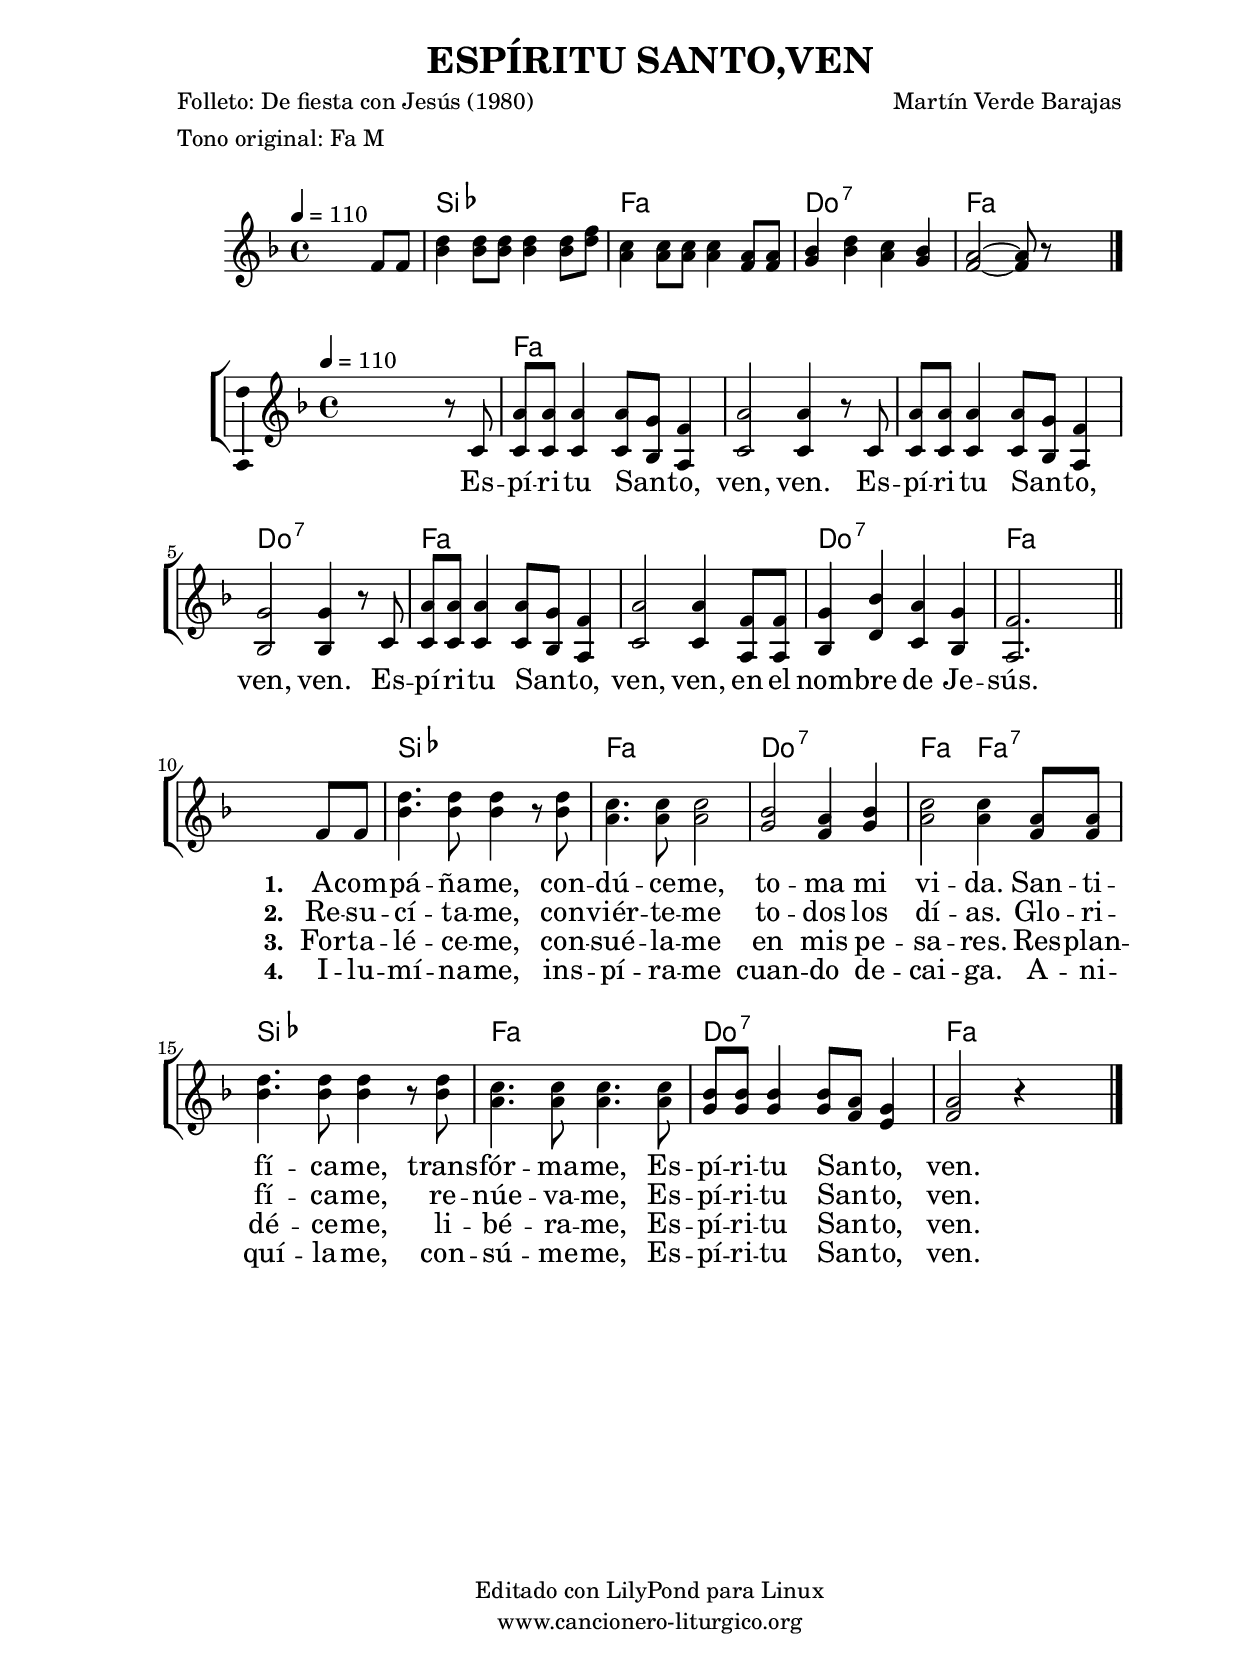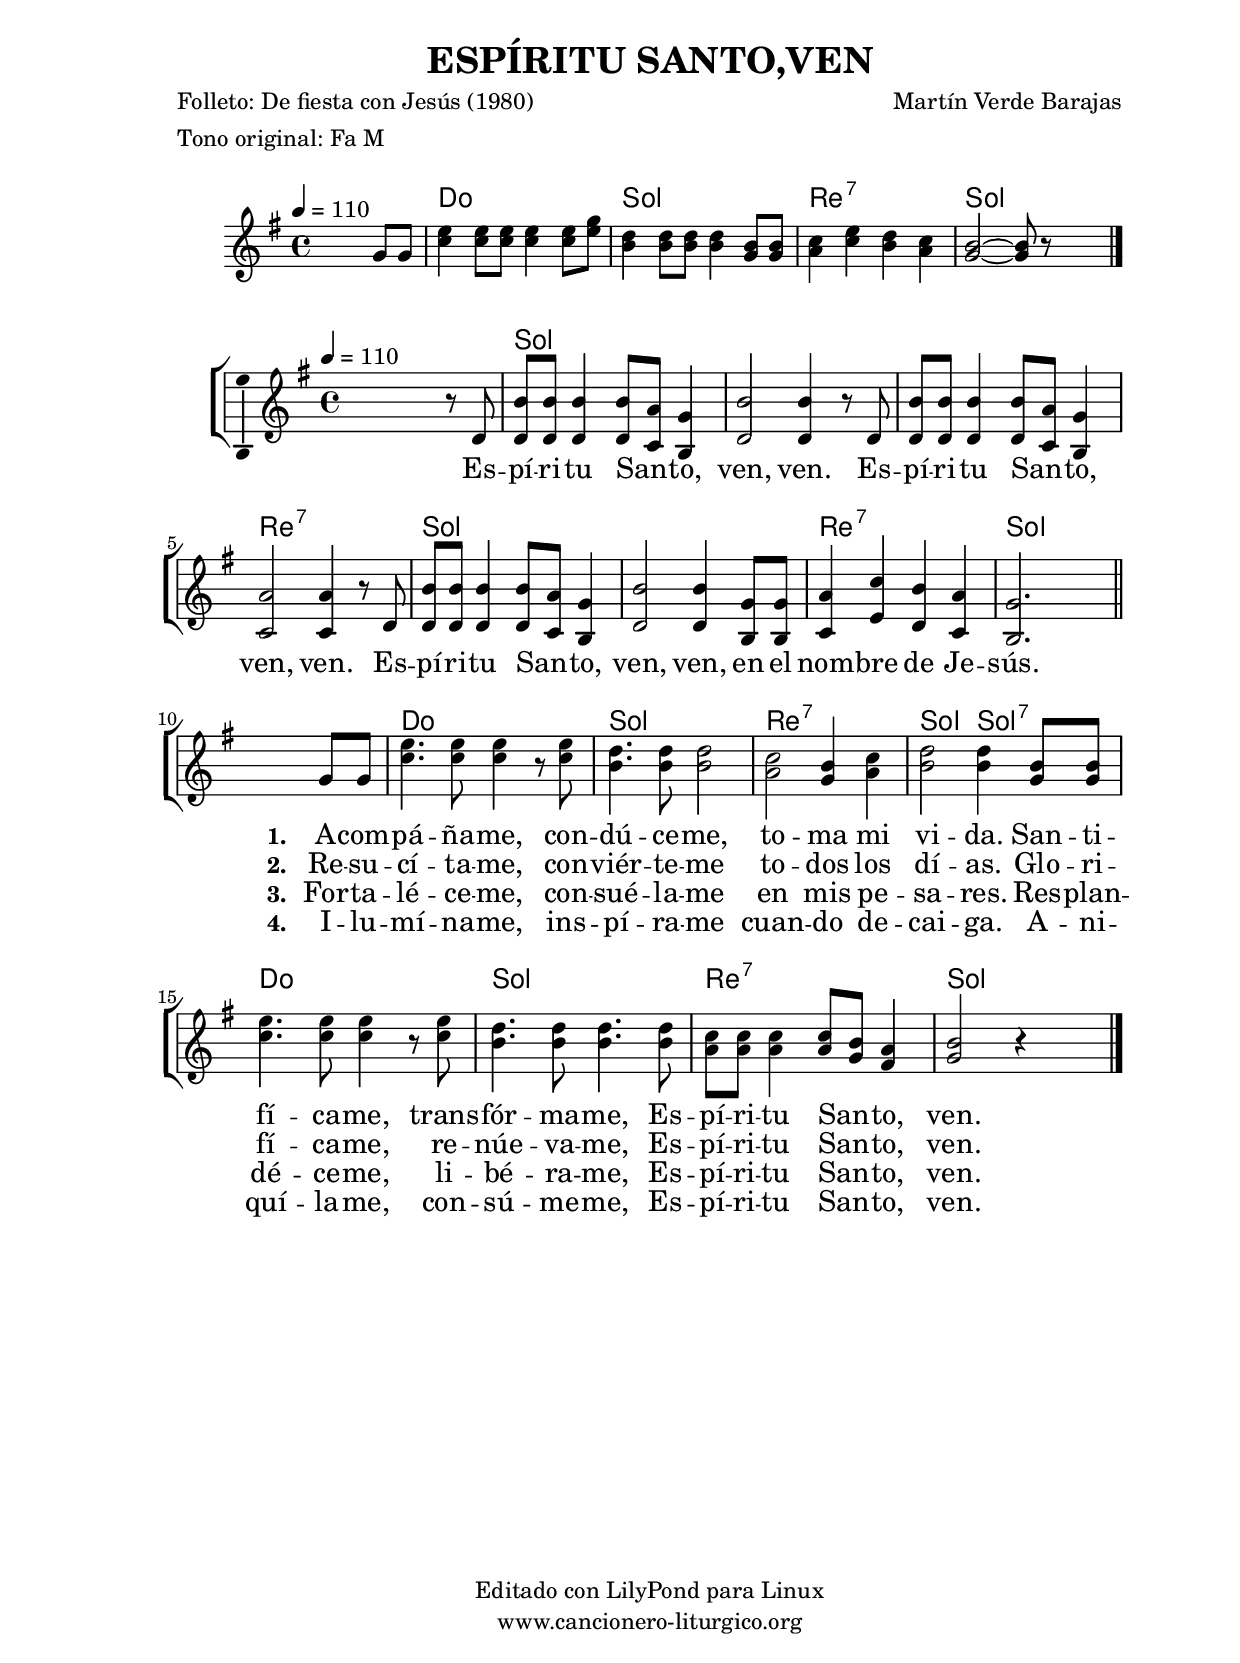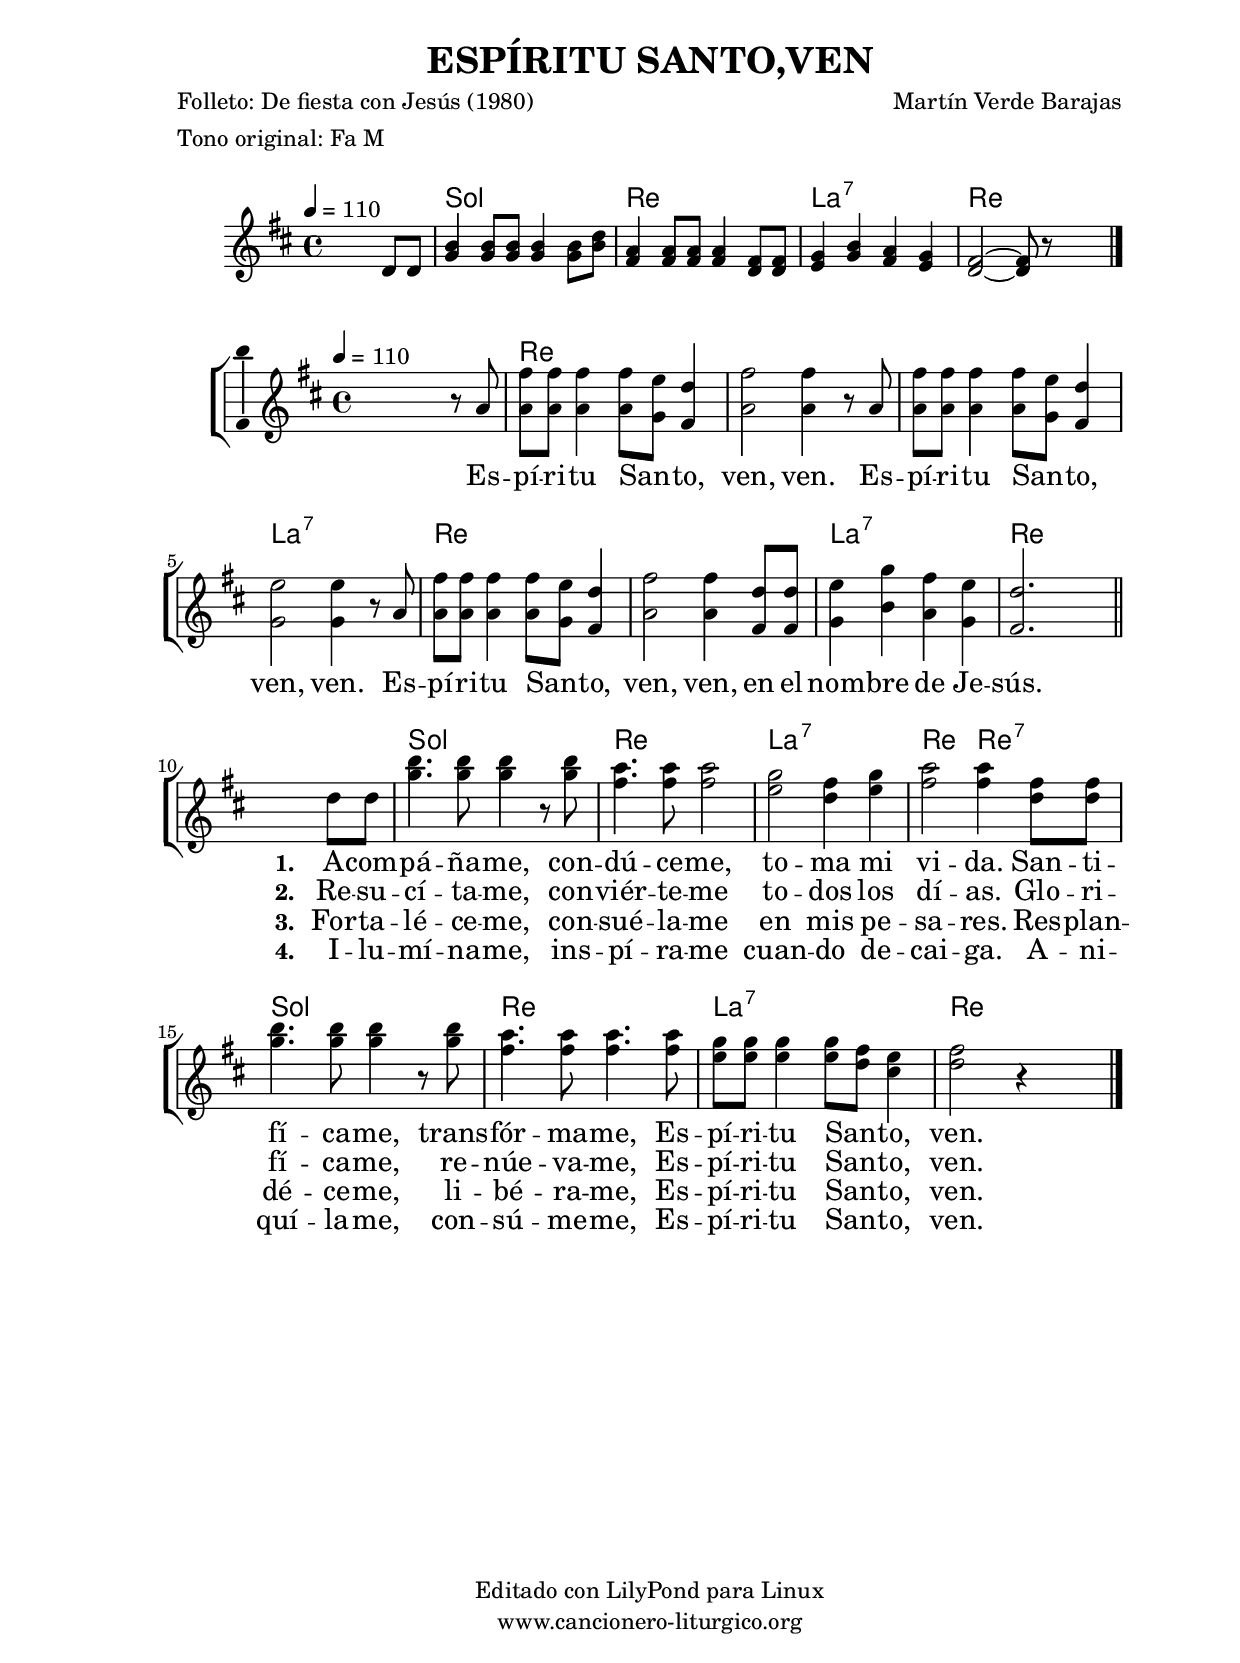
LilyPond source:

%
%para convertir .midi en .wav:
%timidity filename.midi -Ow -o finename.wav
%
%
%Para convertir de .wav a .mp3:
%lame -h -m j filename.wav
%
%
%para escuchar el midi:
%timidity nombrefichero.midi
%


%versión de lilypond para la que se ha escrito esta partitura:
\version "2.16.0"

	%Tamaño papel
	#(set-default-paper-size "a4")
	%Tamaño partitura
	#(set-global-staff-size 20)
	%No responde al pulsar sobre una nota
	#(ly:set-option 'point-and-click #f)

%parámetros del encabezamiento:
\header {
	title = "ESPÍRITU SANTO,VEN"
	subtitle = ""
	composer = "Martín Verde Barajas"
	poet = "Folleto: De fiesta con Jesús (1980)"
%%%	meter = "Canciones Carismáticas del mundo"
	meter = "Tono original: Fa M"
	arranger = ""
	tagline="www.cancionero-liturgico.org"
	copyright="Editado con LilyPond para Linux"
	}

	%las notas se teclearán en español:
%%%	\include "espanol.ly"

	%Tamaño partitura
	#(set-global-staff-size 20)

%parámetros asociados al papel:
\paper {
	oddHeaderMarkup = \markup {\fill-line { \on-the-fly #not-first-page \fromproperty #'header:title \on-the-fly #not-first-page \fromproperty #'header:composer }}
	evenHeaderMarkup = \markup {\fill-line { \fromproperty #'header:composer \fromproperty #'header:title }}
	#(set-paper-size "a4")
	print-page-number = ##f
	first-page-number = 1
	print-first-page-number = ##f
%	head-separation = 3.0 \cm
	top-margin = 2.0 \cm
	bottom-margin = 0.5\cm
%%%	bottom-margin = -2.0\cm
	left-margin = 3.0 \cm
	line-width = 16.0 \cm 
	indent = 8\mm
	interscoreline = 2.\mm
	between-system-space = 15\mm
%	para que las partituras no llenen la hoja:
	ragged-bottom = ##t
%	idem para la última hoja:
	ragged-last-bottom = ##f
%	para que las partituras llenen el ancho del papel:
	ragged-last = ##f
	after-title-space = 2.5 \cm
%page-count=1
%system-count=8

	%Flexible Vertical Spacing
%	markup-markup-spacing =
%	#'((basic-distance . 15) (minimum-distance . 15) (padding . 3))
	markup-system-spacing =
	#'((basic-distance . 15) (minimum-distance . 15) (padding . 3))
	system-system-spacing =
	#'((basic-distance . 15) (minimum-distance . 15) (padding . 3))
	score-system-spacing =
	#'((basic-distance . 15) (minimum-distance . 15) (padding . 5))
%	top-system-spacing = % header
%	#'((basic-distance . 8) (minimum-distance . 0) (padding . 0))
%	top-markup-spacing =
%	#'((basic-distance . 20) (minimum-distance . 20) (padding . 0))
	last-bottom-spacing = % footer
	#'((basic-distance . 5) (minimum-distance . 5) (padding . 0))
%	score-markup-spacing =
%	#'((basic-distance . 16) (minimum-distance . 13) (padding . 0))

	}


%parámetros que afectan a toda la partitura:
global = {
	%clave de sol (G):
	\clef G
	%armadura:
%	\transpose f a
	\key f \major
	\tempo 4=110
	\set Score.tempoHideNote = ##f
	}


acordesintro = {
	\italianChords
	\chordmode {
%	\transpose f a
{

s2 s
bes2 s f s c:7 s f s

}
}
}

melodiaintro = 

%	\transpose f a
{
	\relative c'{
	\time 4/4

s2 s4 f8 f
<<
{
d'4 d8 d d4 d8 f
c4 c8 c c4 a8 a
bes4 d c bes
a2~a8 r8 s4
}
{
bes4 bes8 bes bes4 bes8 d
a4 a8 a a4 f8 f
g4 bes a g
f2~f8 r8 s4
}
>>

\bar "|."
}
}

acordes = {
	\italianChords
	\chordmode {
%	\transpose f a
{

s2 s
f2 s f s f s c:7 s f s f s c:7 s f s
s2 s bes s f s c:7 s f f:7 bes s f s c:7 s f s

	}
	}
}

melodia = 
%\transpose f a
{
	\relative c'{
	\time 4/4

s2 s4 r8 c8
<<
{
a'8 a a4 a8 g f4
a2 a4 r8 c,8
a'8 a a4 a8 g f4
g2 g4 r8 c,8
a'8 a a4 a8 g f4
a2 a4 f8 f
g4 bes a4 g
f2. s4
\bar "||"
\break

s2. f8 f
d'4. d8 d4 r8 d8
c4. c8 c2
bes2 a4 bes
c2 c4 a8 a
d4. d8 d4 r8 d8
c4. c8 c4. c8
bes8 bes bes4 bes8 a g4
a2
}
{
c,8 c c4 c8 bes a4
c2 c4 r8 s8
c8 c c4 c8 bes a4
bes2 bes4 r8 s8
c8 c c4 c8 bes a4
c2 c4 a8 a
bes4 d c4 bes
a2. s4
\bar "||"
\break

s2. s8 s
bes'4. bes8 bes4 r8 bes8
a4. a8 a2
g2 f4 g
a2 a4 f8 f
bes4. bes8 bes4 r8 bes8
a4. a8 a4. a8
g8 g g4 g8 f e4
f2
}
>>
r4 s4

\bar "|."
	}
	}


texto = \lyricmode {
Es -- pí -- ri -- tu San -- _ to, ven, ven.
Es -- pí -- ri -- tu San -- _ to, ven, ven.
Es -- pí -- ri -- tu San -- _ to, ven, ven,
en el nom -- bre de Je -- sús.

\set stanza =#"1. " A -- com -- pá -- ña -- me, con -- dú -- ce -- me,
to -- ma mi vi -- da.
San -- ti -- fí -- ca -- me, trans -- fór -- ma -- me,
Es -- pí -- ri -- tu San -- _ to, ven.

	}

textodos = \lyricmode {
\skip1 \skip1 \skip1 \skip1 \skip1 \skip1
\skip1 \skip1 \skip1 \skip1 \skip1 \skip1
\skip1 \skip1 \skip1 \skip1 \skip1 \skip1
\skip1 \skip1 \skip1 \skip1 \skip1 \skip1
\skip1 \skip1 \skip1 \skip1 \skip1 \skip1
\skip1 \skip1 \skip1 \skip1

\set stanza =#"2. " Re -- su -- cí -- ta -- me, con -- viér -- te -- me
to -- dos los dí -- as.
Glo -- ri -- fí -- ca -- me, re -- núe -- va -- me,
Es -- pí -- ri -- tu San -- _ to, ven.

	}

textotres = \lyricmode {
\skip1 \skip1 \skip1 \skip1 \skip1 \skip1
\skip1 \skip1 \skip1 \skip1 \skip1 \skip1
\skip1 \skip1 \skip1 \skip1 \skip1 \skip1
\skip1 \skip1 \skip1 \skip1 \skip1 \skip1
\skip1 \skip1 \skip1 \skip1 \skip1 \skip1
\skip1 \skip1 \skip1 \skip1

\set stanza =#"3. " For -- ta -- lé -- ce -- me, con -- sué -- la -- me
en mis pe -- sa -- res.
Res -- plan -- dé -- ce -- me, li -- bé -- ra -- me,
Es -- pí -- ri -- tu San -- _ to, ven.

	}

textocuatro= \lyricmode {
\skip1 \skip1 \skip1 \skip1 \skip1 \skip1
\skip1 \skip1 \skip1 \skip1 \skip1 \skip1
\skip1 \skip1 \skip1 \skip1 \skip1 \skip1
\skip1 \skip1 \skip1 \skip1 \skip1 \skip1
\skip1 \skip1 \skip1 \skip1 \skip1 \skip1
\skip1 \skip1 \skip1 \skip1

\set stanza =#"4. " I -- lu -- mí -- na -- me, ins -- pí -- ra -- me
cuan -- do de -- cai -- ga.
A -- ni -- quí -- la -- me, con -- sú -- me -- me,
Es -- pí -- ri -- tu San -- _ to, ven.

	}


acordesintroStaff = \context ChordNames = acordesintroStaff <<
	\set chordChanges = ##t
	\acordesintro
	>>

acordesStaff = \context ChordNames = acordesStaff <<
	\set chordChanges = ##t
	\acordes
	>>


vozintroStaff = \context Voice = vozintroStaff
<<
	\override Staff.StaffSymbol #'staff-space = #(magstep -0.35)
	\set Staff.midiInstrument = #"english horn"
	\set Staff.midiMinimumVolume = #0.7
	\set Staff.midiMaximumVolume = #0.9
	\global
	\melodiaintro
	>>

vozStaff = \context Voice = vozStaff
\with {\consists "Ambitus_engraver"}
<<
%	\set Staff.instrumentName = ""
%	\set Staff.shortInstrumentName = ""
%	\set Staff.midiInstrument = #"clarinet"
%	\set Staff.midiInstrument = #"cello"
%	\set Staff.midiInstrument = #"flute"
	\set Staff.midiInstrument = #"electric guitar (jazz)"
%	\set Staff.midiInstrument = #"english horn"
%	\set Staff.midiInstrument = #"violin"
%	\set Staff.midiInstrument = #"glockenspiel"
	\set Staff.midiMinimumVolume = #0.7
	\set Staff.midiMaximumVolume = #0.9
	\global
	\melodia
	>>

textoStaff = \context Lyrics = textoStaff <<
	\lyricsto vozStaff \texto
	>>

textodosStaff = \context Lyrics = textodosStaff <<
	\lyricsto vozStaff \textodos
	>>

textotresStaff = \context Lyrics = textotresStaff <<
	\lyricsto vozStaff \textotres
	>>

textocuatroStaff = \context Lyrics = textocuatroStaff <<
	\lyricsto vozStaff \textocuatro
	>>

\book {
	\score {
		\context ChoirStaff {
%			\override StaffGroup.SystemStartBracket #'collapse-height = #1
%			\override Score.SystemStartBar #'collapse-height = #1
			<<
			\acordesintroStaff
			\vozintroStaff
			>>
			}
		\layout {
	    		\context {
				\Lyrics
				\override LyricText #'font-size = #2
				}
	   		 \context {
				\Score
				\override StaffSymbol #'staff-space = #(magstep +3)
				}
			}
		}
	\score {
		\context ChoirStaff {
			\override StaffGroup.SystemStartBracket #'collapse-height = #1
			\override Score.SystemStartBar #'collapse-height = #1
			<<
			\acordesStaff
			\vozStaff
			\textoStaff
			\textodosStaff
			\textotresStaff
			\textocuatroStaff
			>>
			}
		\layout {
	 		\context {
				\Lyrics
				\override LyricText #'font-size = #2
				}
	 		 \context {
				\Score
				\override StaffSymbol #'staff-space = #(magstep +3)
				}
			}
		}
	\score {
		\unfoldRepeats

		\context ChoirStaff {
			<<
			\acordesintroStaff
			\vozintroStaff
			>>
			<<
			\acordesStaff
			\vozStaff
			>>
			}
		\midi {
	  		\context {
	  			\Score
				tempoWholesPerMinute = #(ly:make-moment 70 4)
				}
			}
		}
	}



#(define output-suffix "C")
\book {
	\score {
		\context ChoirStaff {
%			\override StaffGroup.SystemStartBracket #'collapse-height = #1
%			\override Score.SystemStartBar #'collapse-height = #1
\transpose c d
			<<
			\acordesintroStaff
			\vozintroStaff
			>>
			}
		\layout {
	    		\context {
				\Lyrics
				\override LyricText #'font-size = #2
				}
	   		 \context {
				\Score
				\override StaffSymbol #'staff-space = #(magstep +3)
				}
			}
		}
	\score {
		\context ChoirStaff {
			\override StaffGroup.SystemStartBracket #'collapse-height = #1
			\override Score.SystemStartBar #'collapse-height = #1
\transpose c d
			<<
			\acordesStaff
			\vozStaff
			\textoStaff
			\textodosStaff
			\textotresStaff
			\textocuatroStaff
			>>
			}
		\layout {
	 		\context {
				\Lyrics
				\override LyricText #'font-size = #2
				}
	 		 \context {
				\Score
				\override StaffSymbol #'staff-space = #(magstep +3)
				}
			}
		}
	}

#(define output-suffix "S")
\book {
	\score {
		\context ChoirStaff {
%			\override StaffGroup.SystemStartBracket #'collapse-height = #1
%			\override Score.SystemStartBar #'collapse-height = #1
\transpose c a,
			<<
			\acordesintroStaff
			\vozintroStaff
			>>
			}
		\layout {
	    		\context {
				\Lyrics
				\override LyricText #'font-size = #2
				}
	   		 \context {
				\Score
				\override StaffSymbol #'staff-space = #(magstep +3)
				}
			}
		}
	\score {
		\context ChoirStaff {
			\override StaffGroup.SystemStartBracket #'collapse-height = #1
			\override Score.SystemStartBar #'collapse-height = #1
\transpose c a
			<<
			\acordesStaff
			\vozStaff
			\textoStaff
			\textodosStaff
			\textotresStaff
			\textocuatroStaff
			>>
			}
		\layout {
	 		\context {
				\Lyrics
				\override LyricText #'font-size = #2
				}
	 		 \context {
				\Score
				\override StaffSymbol #'staff-space = #(magstep +3)
				}
			}
		}
	}


